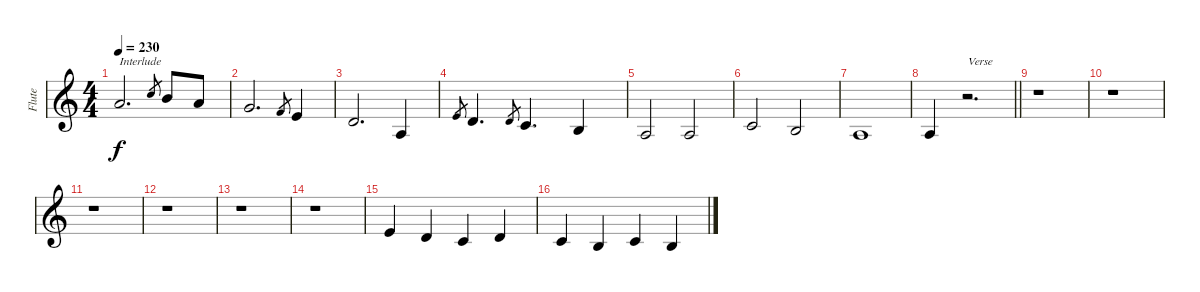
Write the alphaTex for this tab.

\track ("Flute" "Flute") {instrument flute}
\staff {score}
\tuning (E4 B3 G3 D3 A2 E2) {hide}
\ts (4 4)
\tempo 230
\clef g2
\ks c
5.1.2{d txt "Interlude" dy f} 8.1.8{gr} 7.1.8 5.1.8 |
3.1.2{d} 1.1.8{gr} 0.1.4 |
3.2.2{d} 2.3.4 |
5.2.8{gr} 3.2.4{d} 3.2.8{gr} 1.2.4{d} 0.2.4 |
2.3.2 2.3.2 |
1.2.2 0.2.2 |
2.3.1 |
\barLineRight lightlight
2.3.4 r.2{d txt "Verse"} |
r.1 |
r.1 |
r.1 |
r.1 |
r.1 |
r.1 |
0.1.4 3.2.4 1.2.4 3.2.4 |
1.2.4 0.2.4 1.2.4 0.2.4
